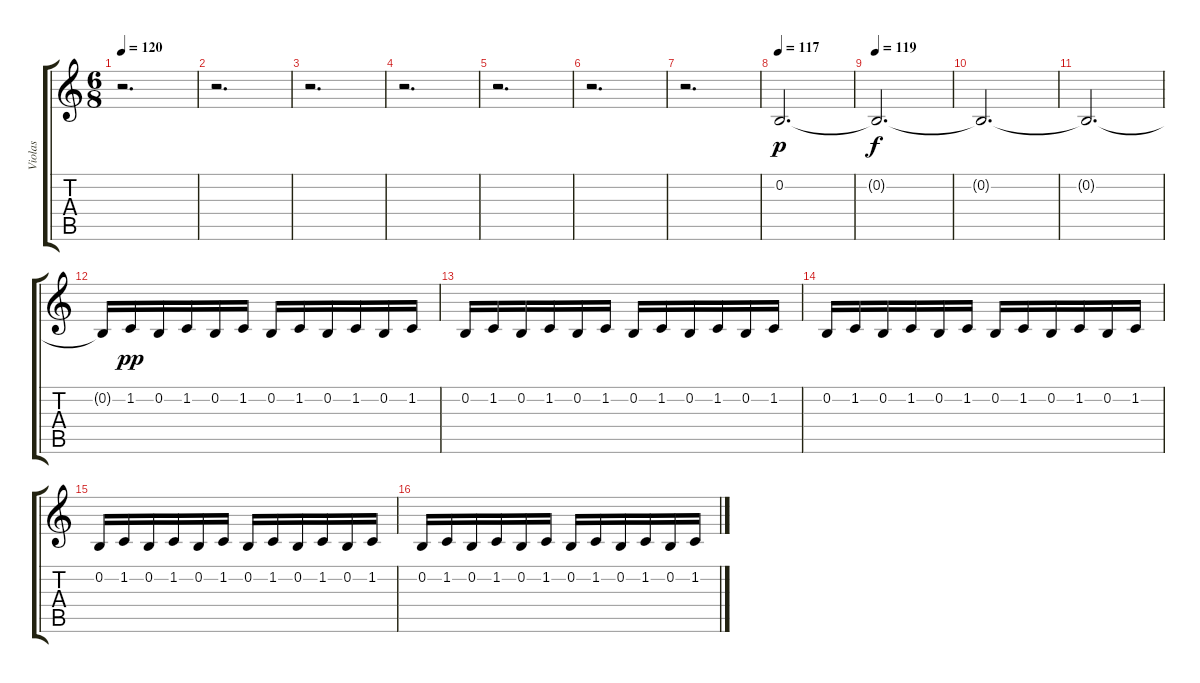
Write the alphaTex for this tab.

\track ("Violas" "Violas") {instrument pizzicatostrings}
\staff {score tabs}
\tuning (E4 B3 G3 D3 A2 E2) {hide}
\ts (6 8)
\tempo 120
\clef g2
\ks c
r.2{d dy p} |
r.2{d} |
r.2{d} |
r.2{d} |
r.2{d} |
r.2{d} |
r.2{d} |
\tempo 117
0.2.2{d} |
\tempo 119
0.2{t}.2{d dy f} |
0.2{t}.2{d} |
0.2{t}.2{d} |
0.2{t}.16 1.2.16{dy pp} 0.2.16 1.2.16 0.2.16 1.2.16 0.2.16 1.2.16 0.2.16 1.2.16 0.2.16 1.2.16 |
0.2.16 1.2.16 0.2.16 1.2.16 0.2.16 1.2.16 0.2.16 1.2.16 0.2.16 1.2.16 0.2.16 1.2.16 |
0.2.16 1.2.16 0.2.16 1.2.16 0.2.16 1.2.16 0.2.16 1.2.16 0.2.16 1.2.16 0.2.16 1.2.16 |
0.2.16 1.2.16 0.2.16 1.2.16 0.2.16 1.2.16 0.2.16 1.2.16 0.2.16 1.2.16 0.2.16 1.2.16 |
0.2.16 1.2.16 0.2.16 1.2.16 0.2.16 1.2.16 0.2.16 1.2.16 0.2.16 1.2.16 0.2.16 1.2.16
